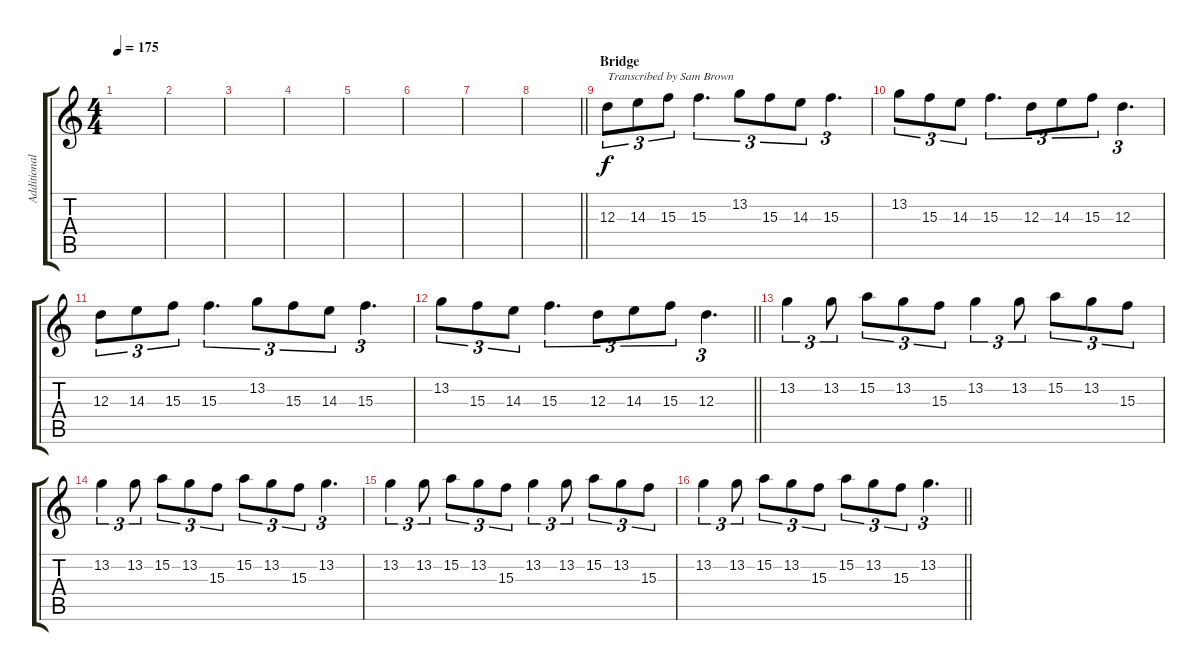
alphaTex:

\track ("Additional Guitar" "Additional") {instrument distortionguitar}
\staff {score tabs}
\tuning (B3 Gb3 D3 A2 E2 B1) {hide}
\ts (4 4)
\section ("" "")
\tempo 175
\clef g2
\ks c
|
|
|
|
|
|
|
\barLineRight lightlight
|
\section ("" "Bridge")
12.3.8{tu (3 2) txt "Transcribed by Sam Brown"} 14.3.8{tu (3 2)} 15.3.8{tu (3 2)} 15.3.4{d tu (3 2)} 13.2.8{tu (3 2)} 15.3.8{tu (3 2)} 14.3.8{tu (3 2)} 15.3.4{d tu (3 2)} |
13.2.8{tu (3 2)} 15.3.8{tu (3 2)} 14.3.8{tu (3 2)} 15.3.4{d tu (3 2)} 12.3.8{tu (3 2)} 14.3.8{tu (3 2)} 15.3.8{tu (3 2)} 12.3.4{d tu (3 2)} |
12.3.8{tu (3 2)} 14.3.8{tu (3 2)} 15.3.8{tu (3 2)} 15.3.4{d tu (3 2)} 13.2.8{tu (3 2)} 15.3.8{tu (3 2)} 14.3.8{tu (3 2)} 15.3.4{d tu (3 2)} |
\barLineRight lightlight
13.2.8{tu (3 2)} 15.3.8{tu (3 2)} 14.3.8{tu (3 2)} 15.3.4{d tu (3 2)} 12.3.8{tu (3 2)} 14.3.8{tu (3 2)} 15.3.8{tu (3 2)} 12.3.4{d tu (3 2)} |
\section ("" "")
13.2.4{tu (3 2)} 13.2.8{tu (3 2)} 15.2.8{tu (3 2)} 13.2.8{tu (3 2)} 15.3.8{tu (3 2)} 13.2.4{tu (3 2)} 13.2.8{tu (3 2)} 15.2.8{tu (3 2)} 13.2.8{tu (3 2)} 15.3.8{tu (3 2)} |
13.2.4{tu (3 2)} 13.2.8{tu (3 2)} 15.2.8{tu (3 2)} 13.2.8{tu (3 2)} 15.3.8{tu (3 2)} 15.2.8{tu (3 2)} 13.2.8{tu (3 2)} 15.3.8{tu (3 2)} 13.2.4{d tu (3 2)} |
13.2.4{tu (3 2)} 13.2.8{tu (3 2)} 15.2.8{tu (3 2)} 13.2.8{tu (3 2)} 15.3.8{tu (3 2)} 13.2.4{tu (3 2)} 13.2.8{tu (3 2)} 15.2.8{tu (3 2)} 13.2.8{tu (3 2)} 15.3.8{tu (3 2)} |
\barLineRight lightlight
13.2.4{tu (3 2)} 13.2.8{tu (3 2)} 15.2.8{tu (3 2)} 13.2.8{tu (3 2)} 15.3.8{tu (3 2)} 15.2.8{tu (3 2)} 13.2.8{tu (3 2)} 15.3.8{tu (3 2)} 13.2.4{d tu (3 2)}
